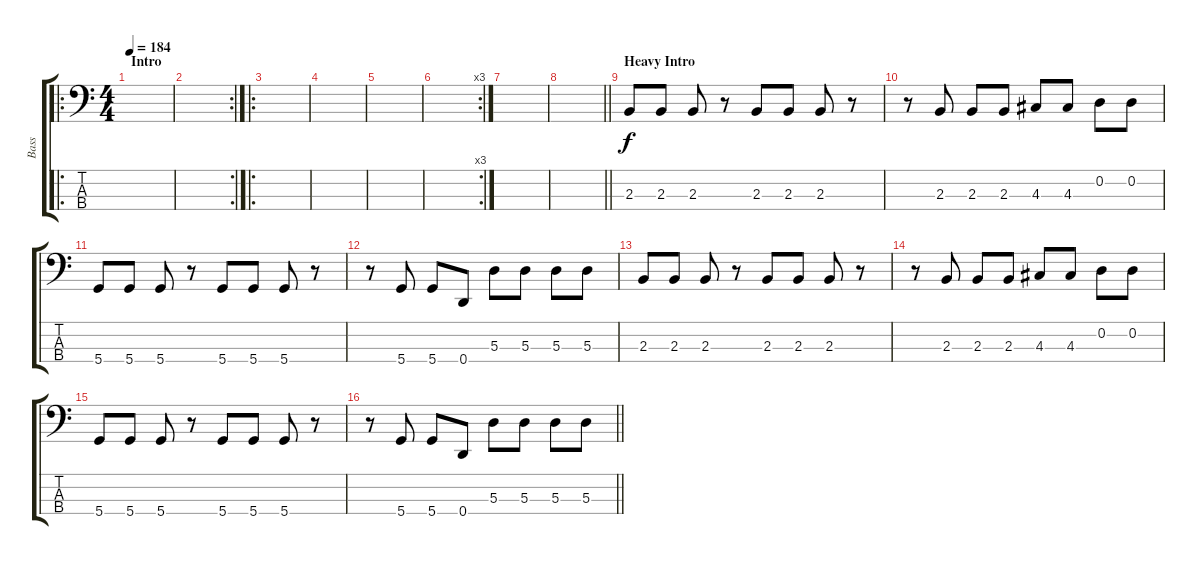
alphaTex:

\track ("Bass" "Bass") {instrument electricbassfinger}
\staff {score tabs}
\tuning (G2 D2 A1 D1) {hide}
\ro
\ts (4 4)
\section ("" "Intro")
\tempo 184
\clef f4
\ks c
|
\rc 2
|
\ro
|
|
|
\rc 3
|
|
\barLineRight lightlight
|
\section ("" "Heavy Intro")
2.3.8 2.3.8 2.3.8 r.8 2.3.8 2.3.8 2.3.8 r.8 |
r.8 2.3.8 2.3.8 2.3.8 4.3.8 4.3.8 0.2.8 0.2.8 |
5.4.8 5.4.8 5.4.8 r.8 5.4.8 5.4.8 5.4.8 r.8 |
r.8 5.4.8 5.4.8 0.4.8 5.3.8 5.3.8 5.3.8 5.3.8 |
2.3.8 2.3.8 2.3.8 r.8 2.3.8 2.3.8 2.3.8 r.8 |
r.8 2.3.8 2.3.8 2.3.8 4.3.8 4.3.8 0.2.8 0.2.8 |
5.4.8 5.4.8 5.4.8 r.8 5.4.8 5.4.8 5.4.8 r.8 |
\barLineRight lightlight
r.8 5.4.8 5.4.8 0.4.8 5.3.8 5.3.8 5.3.8 5.3.8
